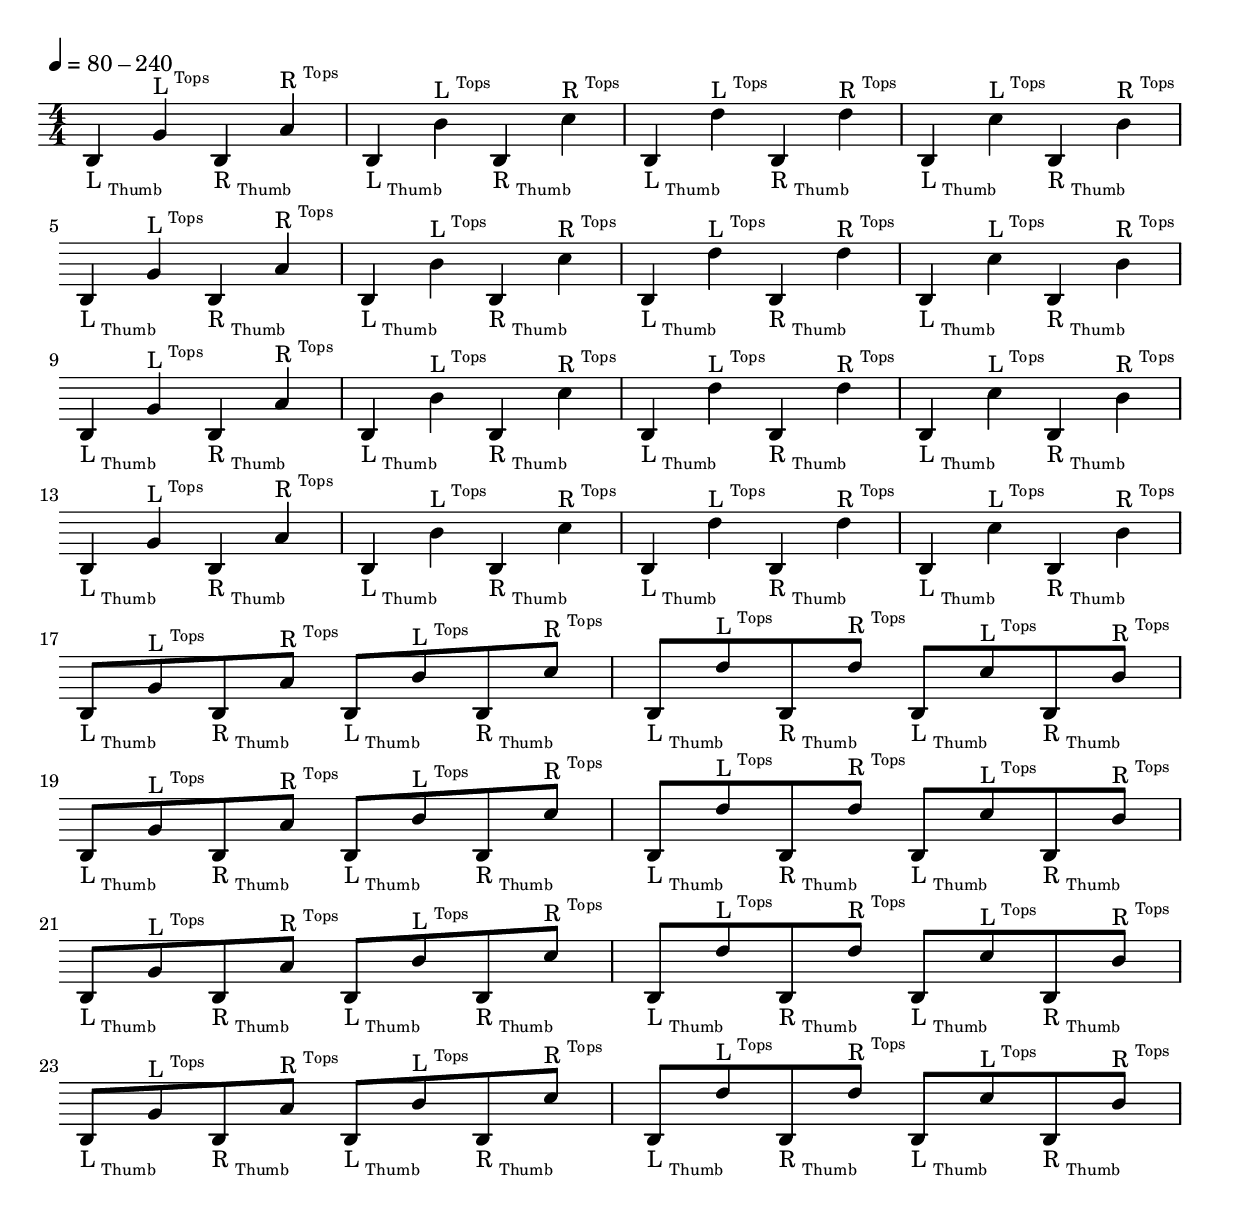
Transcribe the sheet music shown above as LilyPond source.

\version "2.24.1"
\include "../global.ly"

\layout {
  indent = -3.5
}

\relative c' {
  \defaultScoreSettings
  \tempo 4 = 80 - 240
  \time 4/4


  \repeat unfold 4 {

    b4_\LThumbBtm g'^\LTopsTop b,_\RThumbBtm a'^\RTopsTop
    b,_\LThumbBtm b'^\LTopsTop b,_\RThumbBtm c'^\RTopsTop
    b,_\LThumbBtm d'^\LTopsTop b,_\RThumbBtm d'^\RTopsTop
    b,_\LThumbBtm c'^\LTopsTop b,_\RThumbBtm b'^\RTopsTop
    \break

  }

  \repeat unfold 4 {

    b,8_\LThumbBtm g'^\LTopsTop b,_\RThumbBtm a'^\RTopsTop
    b, _\LThumbBtm b'^\LTopsTop b,_\RThumbBtm c'^\RTopsTop
    b, _\LThumbBtm d'^\LTopsTop b,_\RThumbBtm d'^\RTopsTop
    b, _\LThumbBtm c'^\LTopsTop b,_\RThumbBtm b'^\RTopsTop
    \break

  }
}